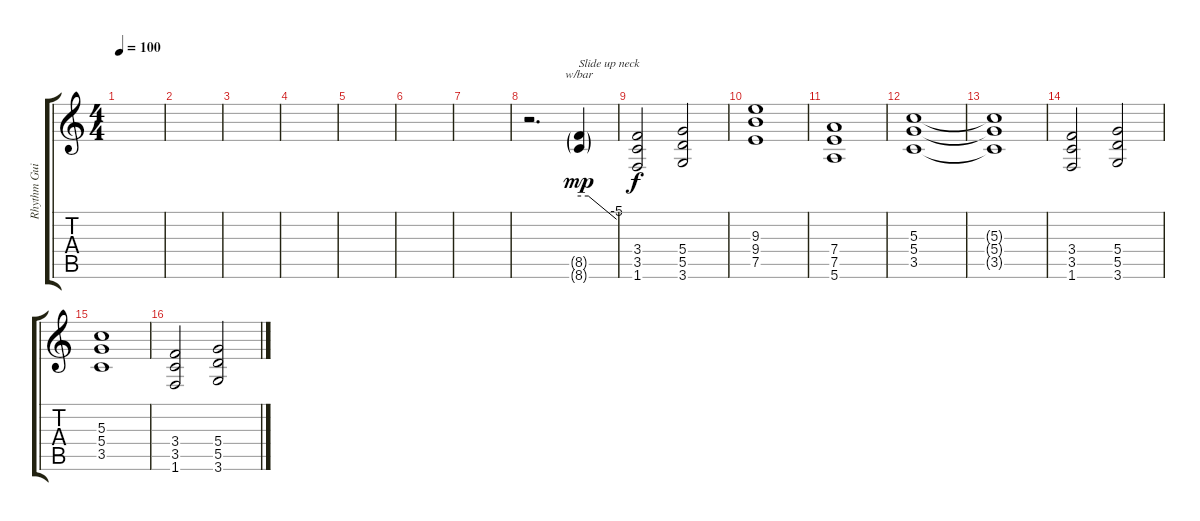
\track ("Rhythm Guitar" "Rhythm Gui") {instrument distortionguitar}
\staff {score tabs}
\tuning (E4 B3 G3 D3 A2 E2) {hide}
\ts (4 4)
\section ("" "")
\tempo 100
\clef g2
\ks c
|
|
|
|
|
|
|
r.2{d} (8.5{g} 8.6{g}).4{tbe (custom default 0 0 15 0 60 -20) txt "Slide up neck" dy mp} |
(3.4 3.5 1.6).2{dy f} (5.4 5.5 3.6).2 |
(9.3 9.4 7.5).1 |
(7.4 7.5 5.6).1 |
(5.3 5.4 3.5).1 |
(5.3{t} 5.4{t} 3.5{t}).1 |
\section ("" "")
(3.4 3.5 1.6).2 (5.4 5.5 3.6).2 |
(5.3 5.4 3.5).1 |
(3.4 3.5 1.6).2 (5.4 5.5 3.6).2
